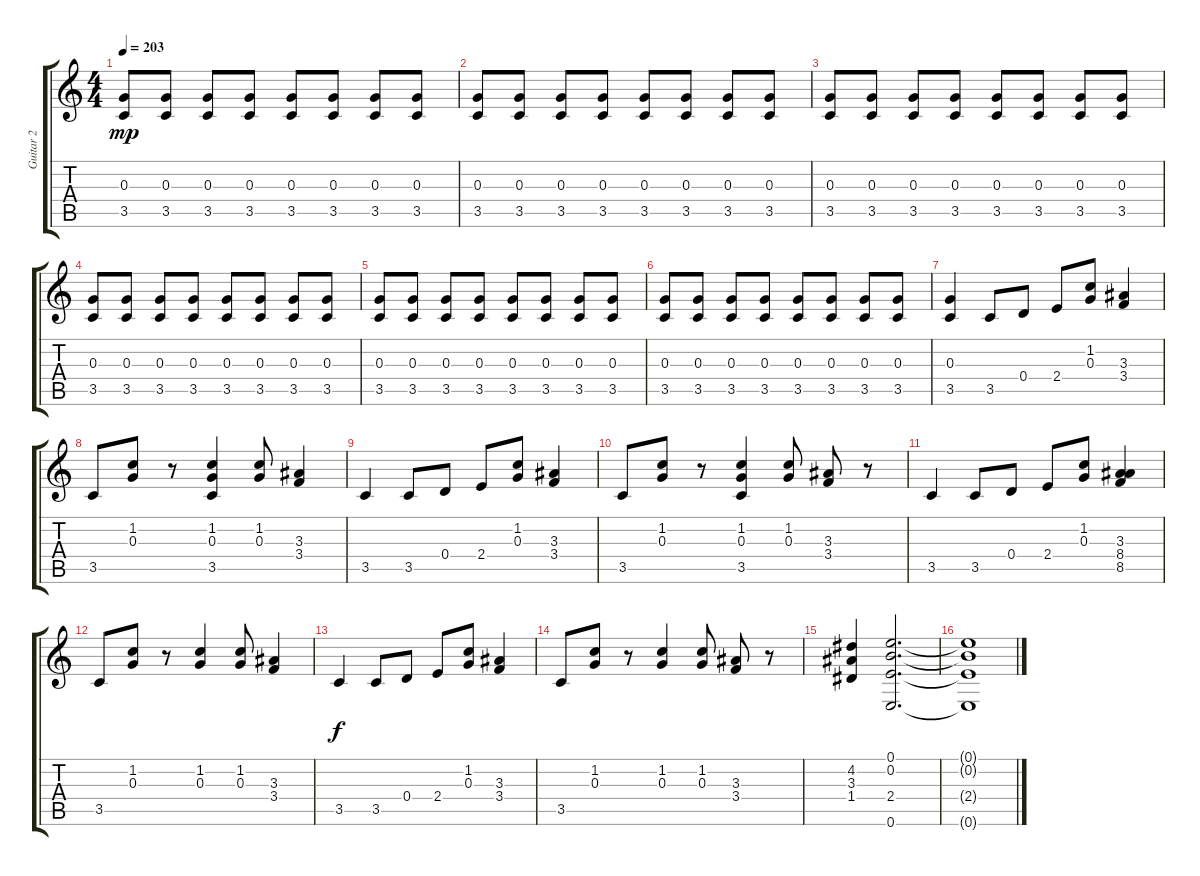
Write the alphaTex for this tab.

\track ("Guitar 2" "Guitar 2") {instrument distortionguitar}
\staff {score tabs}
\tuning (E4 B3 G3 D3 A2 E2) {hide}
\ts (4 4)
\tempo 203
\clef g2
\ks c
(0.3 3.5).8{dy mp} (0.3 3.5).8 (0.3 3.5).8 (0.3 3.5).8 (0.3 3.5).8 (0.3 3.5).8 (0.3 3.5).8 (0.3 3.5).8 |
(0.3 3.5).8 (0.3 3.5).8 (0.3 3.5).8 (0.3 3.5).8 (0.3 3.5).8 (0.3 3.5).8 (0.3 3.5).8 (0.3 3.5).8 |
(0.3 3.5).8 (0.3 3.5).8 (0.3 3.5).8 (0.3 3.5).8 (0.3 3.5).8 (0.3 3.5).8 (0.3 3.5).8 (0.3 3.5).8 |
(0.3 3.5).8 (0.3 3.5).8 (0.3 3.5).8 (0.3 3.5).8 (0.3 3.5).8 (0.3 3.5).8 (0.3 3.5).8 (0.3 3.5).8 |
(0.3 3.5).8 (0.3 3.5).8 (0.3 3.5).8 (0.3 3.5).8 (0.3 3.5).8 (0.3 3.5).8 (0.3 3.5).8 (0.3 3.5).8 |
(0.3 3.5).8 (0.3 3.5).8 (0.3 3.5).8 (0.3 3.5).8 (0.3 3.5).8 (0.3 3.5).8 (0.3 3.5).8 (0.3 3.5).8 |
(0.3 3.5).4 3.5.8 0.4.8 2.4.8 (1.2 0.3).8 (3.3 3.4).4 |
3.5.8 (1.2 0.3).8 r.8 (1.2 0.3 3.5).4 (1.2 0.3).8 (3.3 3.4).4 |
3.5.4 3.5.8 0.4.8 2.4.8 (1.2 0.3).8 (3.3 3.4).4 |
3.5.8 (1.2 0.3).8 r.8 (1.2 0.3 3.5).4 (1.2 0.3).8 (3.3 3.4).8 r.8 |
3.5.4 3.5.8 0.4.8 2.4.8 (1.2 0.3).8 (3.3 8.4 8.5).4 |
3.5.8 (1.2 0.3).8 r.8 (1.2 0.3).4 (1.2 0.3).8 (3.3 3.4).4 |
3.5.4{dy f} 3.5.8 0.4.8 2.4.8 (1.2 0.3).8 (3.3 3.4).4 |
3.5.8 (1.2 0.3).8 r.8 (1.2 0.3).4 (1.2 0.3).8 (3.3 3.4).8 r.8 |
(4.2 3.3 1.4).4 (0.1 0.2 2.4 0.6).2{d} |
(0.1{t} 0.2{t} 2.4{t} 0.6{t}).1
